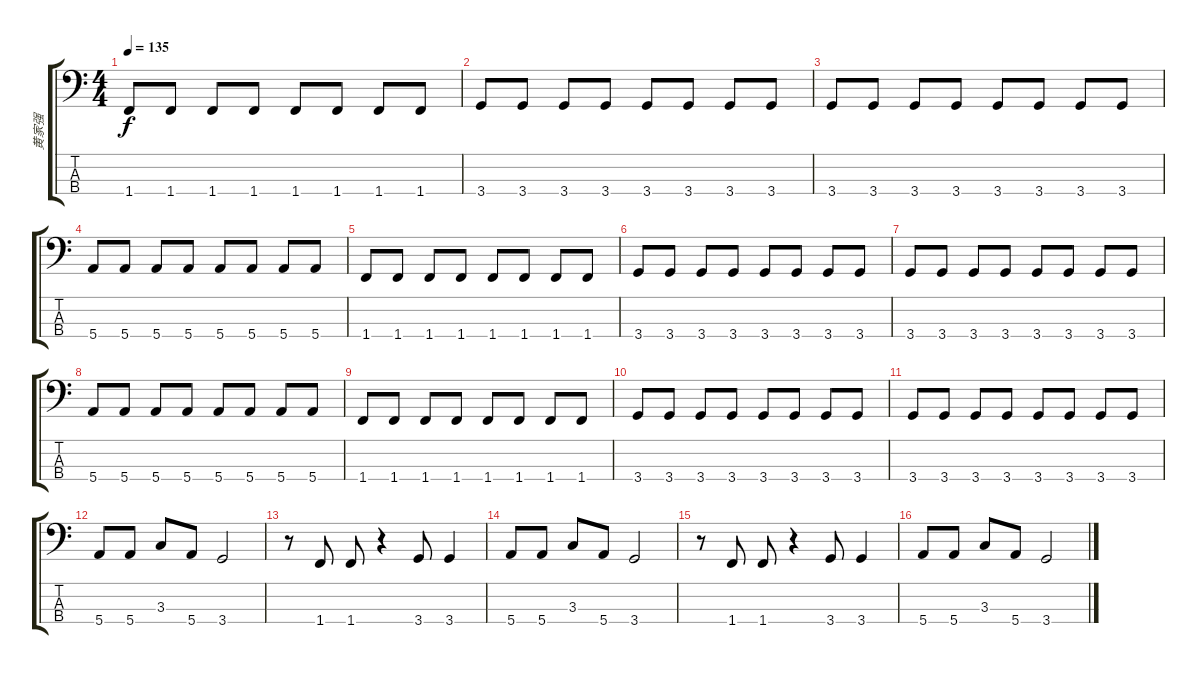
\track ("黄家强" "黄家强") {instrument electricbassfinger}
\staff {score tabs}
\tuning (G2 D2 A1 E1) {hide}
\ts (4 4)
\tempo 135
\clef f4
\ks c
1.4.8{dy f} 1.4.8 1.4.8 1.4.8 1.4.8 1.4.8 1.4.8 1.4.8 |
3.4.8 3.4.8 3.4.8 3.4.8 3.4.8 3.4.8 3.4.8 3.4.8 |
3.4.8 3.4.8 3.4.8 3.4.8 3.4.8 3.4.8 3.4.8 3.4.8 |
5.4.8 5.4.8 5.4.8 5.4.8 5.4.8 5.4.8 5.4.8 5.4.8 |
1.4.8 1.4.8 1.4.8 1.4.8 1.4.8 1.4.8 1.4.8 1.4.8 |
3.4.8 3.4.8 3.4.8 3.4.8 3.4.8 3.4.8 3.4.8 3.4.8 |
3.4.8 3.4.8 3.4.8 3.4.8 3.4.8 3.4.8 3.4.8 3.4.8 |
5.4.8 5.4.8 5.4.8 5.4.8 5.4.8 5.4.8 5.4.8 5.4.8 |
1.4.8 1.4.8 1.4.8 1.4.8 1.4.8 1.4.8 1.4.8 1.4.8 |
3.4.8 3.4.8 3.4.8 3.4.8 3.4.8 3.4.8 3.4.8 3.4.8 |
3.4.8 3.4.8 3.4.8 3.4.8 3.4.8 3.4.8 3.4.8 3.4.8 |
5.4.8 5.4.8 3.3.8 5.4.8 3.4.2 |
r.8 1.4.8 1.4.8 r.4 3.4.8 3.4.4 |
5.4.8 5.4.8 3.3.8 5.4.8 3.4.2 |
r.8 1.4.8 1.4.8 r.4 3.4.8 3.4.4 |
5.4.8 5.4.8 3.3.8 5.4.8 3.4.2
